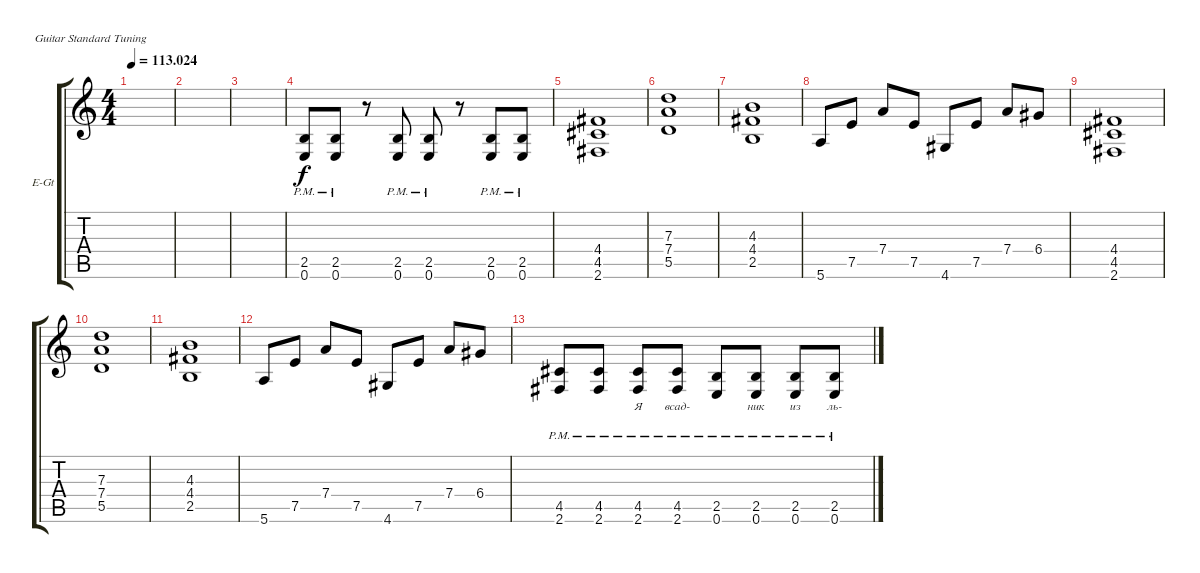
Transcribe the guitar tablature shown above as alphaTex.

\bracketExtendMode groupsimilarinstruments
\firstSystemTrackNameOrientation horizontal
\otherSystemsTrackNameOrientation horizontal
\track ("Соло-гитара (Мелисов Ю)" "E-Gt") {instrument overdrivenguitar}
\staff {score tabs}
\tuning (E4 B3 G3 D3 A2 E2)
\ts (4 4)
\tempo
113.024
\accidentals auto
\clef g2
\ottava regular
\simile none
\ks c
|
|
|
(2.5{pm} 0.6).8{dy f} (2.5{pm} 0.6).8 r.8 (2.5{pm} 0.6).8 (2.5{pm} 0.6).8 r.8 (2.5{pm} 0.6).8 (2.5{pm} 0.6).8 |
(4.4 4.5 2.6).1 |
(7.3 7.4 5.5).1 |
(4.3 4.4 2.5).1 |
5.6.8 7.5.8 7.4.8 7.5.8 4.6.8 7.5.8 7.4.8 6.4.8 |
(4.4 4.5 2.6).1 |
(7.3 7.4 5.5).1 |
(4.3 4.4 2.5).1 |
5.6.8 7.5.8 7.4.8 7.5.8 4.6.8 7.5.8 7.4.8 6.4.8 |
(4.5{pm} 2.6{pm}).8{lyrics (0 "") lyrics (1 "") lyrics (2 "") lyrics (3 "") lyrics (4 "")} (4.5{pm} 2.6{pm}).8{lyrics (0 "") lyrics (1 "") lyrics (2 "") lyrics (3 "") lyrics (4 "")} (4.5{pm} 2.6{pm}).8{lyrics (0 "Я") lyrics (1 "") lyrics (2 "") lyrics (3 "") lyrics (4 "")} (4.5{pm} 2.6{pm}).8{lyrics (0 "всад-") lyrics (1 "") lyrics (2 "") lyrics (3 "") lyrics (4 "")} (2.5{pm} 0.6{pm}).8{lyrics (0 "") lyrics (1 "") lyrics (2 "") lyrics (3 "") lyrics (4 "")} (2.5{pm} 0.6{pm}).8{lyrics (0 "ник") lyrics (1 "") lyrics (2 "") lyrics (3 "") lyrics (4 "")} (2.5{pm} 0.6{pm}).8{lyrics (0 "из") lyrics (1 "") lyrics (2 "") lyrics (3 "") lyrics (4 "")} (2.5{pm} 0.6{pm}).8{lyrics (0 "ль-") lyrics (1 "") lyrics (2 "") lyrics (3 "") lyrics (4 "")}
